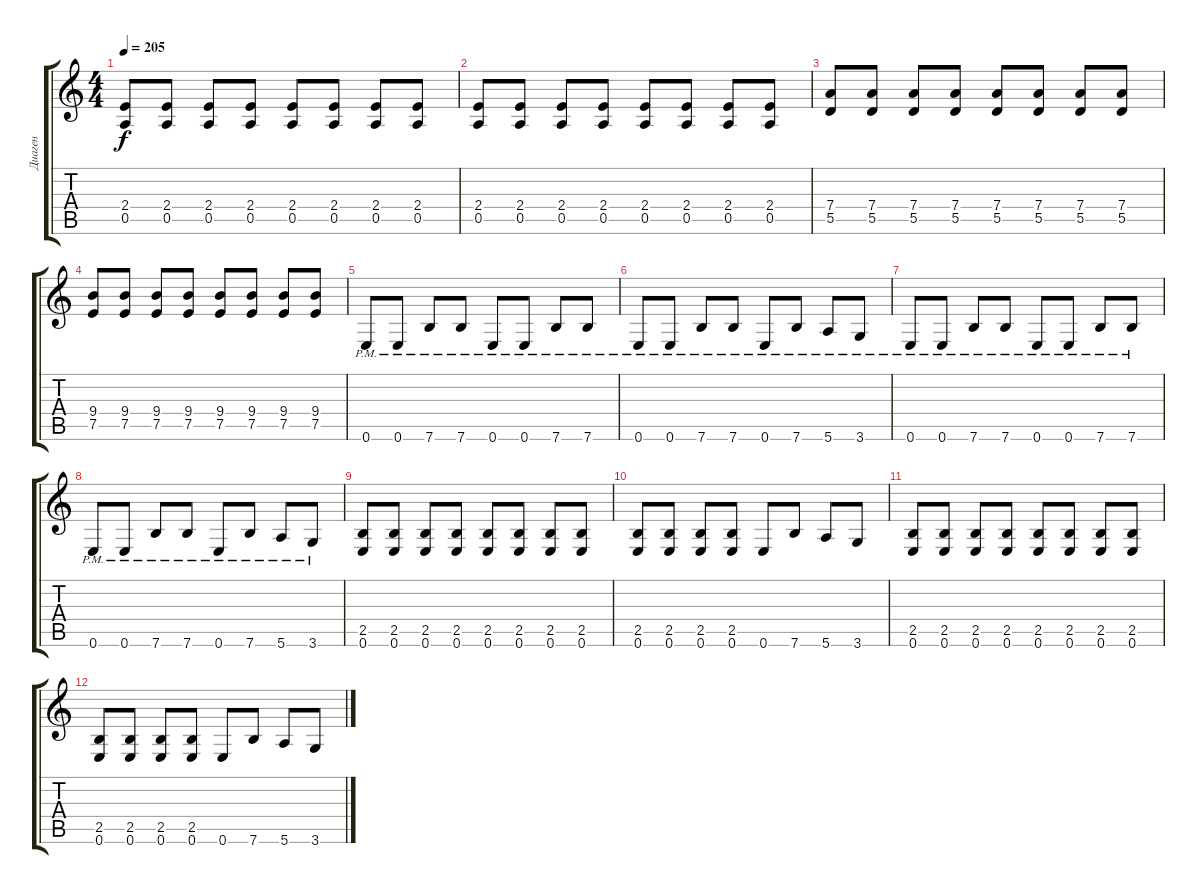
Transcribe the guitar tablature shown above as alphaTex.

\track ("Диаген" "Диаген") {instrument distortionguitar}
\staff {score tabs}
\tuning (E4 B3 G3 D3 A2 E2) {hide}
\ts (4 4)
\tempo 205
\clef g2
\ks c
(2.4 0.5).8{dy f} (2.4 0.5).8 (2.4 0.5).8 (2.4 0.5).8 (2.4 0.5).8 (2.4 0.5).8 (2.4 0.5).8 (2.4 0.5).8 |
(2.4 0.5).8 (2.4 0.5).8 (2.4 0.5).8 (2.4 0.5).8 (2.4 0.5).8 (2.4 0.5).8 (2.4 0.5).8 (2.4 0.5).8 |
(7.4 5.5).8 (7.4 5.5).8 (7.4 5.5).8 (7.4 5.5).8 (7.4 5.5).8 (7.4 5.5).8 (7.4 5.5).8 (7.4 5.5).8 |
(9.4 7.5).8 (9.4 7.5).8 (9.4 7.5).8 (9.4 7.5).8 (9.4 7.5).8 (9.4 7.5).8 (9.4 7.5).8 (9.4 7.5).8 |
0.6{pm}.8 0.6{pm}.8 7.6{pm}.8 7.6{pm}.8 0.6{pm}.8 0.6{pm}.8 7.6{pm}.8 7.6{pm}.8 |
0.6{pm}.8 0.6{pm}.8 7.6{pm}.8 7.6{pm}.8 0.6{pm}.8 7.6{pm}.8 5.6{pm}.8 3.6{pm}.8 |
0.6{pm}.8 0.6{pm}.8 7.6{pm}.8 7.6{pm}.8 0.6{pm}.8 0.6{pm}.8 7.6{pm}.8 7.6{pm}.8 |
0.6{pm}.8 0.6{pm}.8 7.6{pm}.8 7.6{pm}.8 0.6{pm}.8 7.6{pm}.8 5.6{pm}.8 3.6{pm}.8 |
(2.5 0.6).8 (2.5 0.6).8 (2.5 0.6).8 (2.5 0.6).8 (2.5 0.6).8 (2.5 0.6).8 (2.5 0.6).8 (2.5 0.6).8 |
(2.5 0.6).8 (2.5 0.6).8 (2.5 0.6).8 (2.5 0.6).8 0.6.8 7.6.8 5.6.8 3.6.8 |
(2.5 0.6).8 (2.5 0.6).8 (2.5 0.6).8 (2.5 0.6).8 (2.5 0.6).8 (2.5 0.6).8 (2.5 0.6).8 (2.5 0.6).8 |
(2.5 0.6).8 (2.5 0.6).8 (2.5 0.6).8 (2.5 0.6).8 0.6.8 7.6.8 5.6.8 3.6.8
